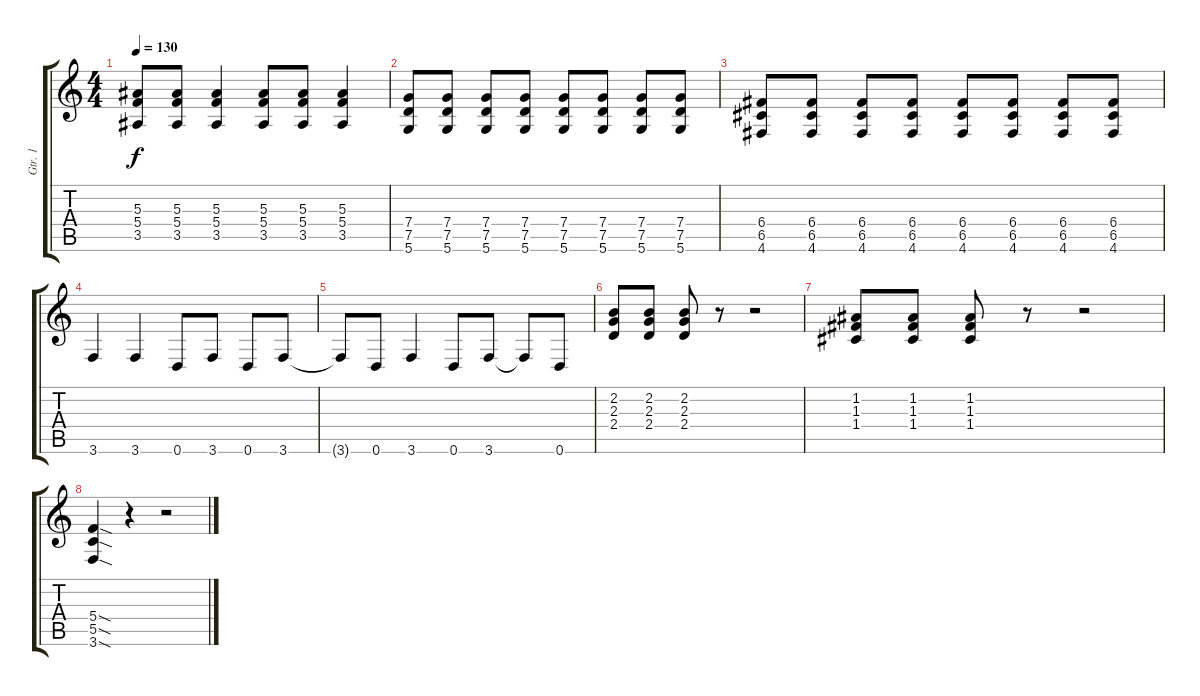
\track ("Gtr. 1" "Gtr. 1") {instrument distortionguitar}
\staff {score tabs}
\tuning (D4 A3 F3 C3 G2 D2) {hide}
\ts (4 4)
\tempo 130
\clef g2
\ks c
(5.3{t} 5.4{t} 3.5{t}).8{dy f} (5.3 5.4 3.5).8 (5.3 5.4 3.5).4 (5.3 5.4 3.5).8 (5.3 5.4 3.5).8 (5.3 5.4 3.5).4 |
(7.4 7.5 5.6).8 (7.4 7.5 5.6).8 (7.4 7.5 5.6).8 (7.4 7.5 5.6).8 (7.4 7.5 5.6).8 (7.4 7.5 5.6).8 (7.4 7.5 5.6).8 (7.4 7.5 5.6).8 |
(6.4 6.5 4.6).8 (6.4 6.5 4.6).8 (6.4 6.5 4.6).8 (6.4 6.5 4.6).8 (6.4 6.5 4.6).8 (6.4 6.5 4.6).8 (6.4 6.5 4.6).8 (6.4 6.5 4.6).8 |
3.6.4 3.6.4 0.6.8 3.6.8 0.6.8 3.6.8 |
3.6{t}.8 0.6.8 3.6.4 0.6.8 3.6.8 3.6{t}.8 0.6.8 |
(2.2 2.3 2.4).8 (2.2 2.3 2.4).8 (2.2 2.3 2.4).8 r.8 r.2 |
(1.2 1.3 1.4).8 (1.2 1.3 1.4).8 (1.2 1.3 1.4).8 r.8 r.2 |
(5.4{sod} 5.5{sod} 3.6{sod}).4 r.4 r.2
